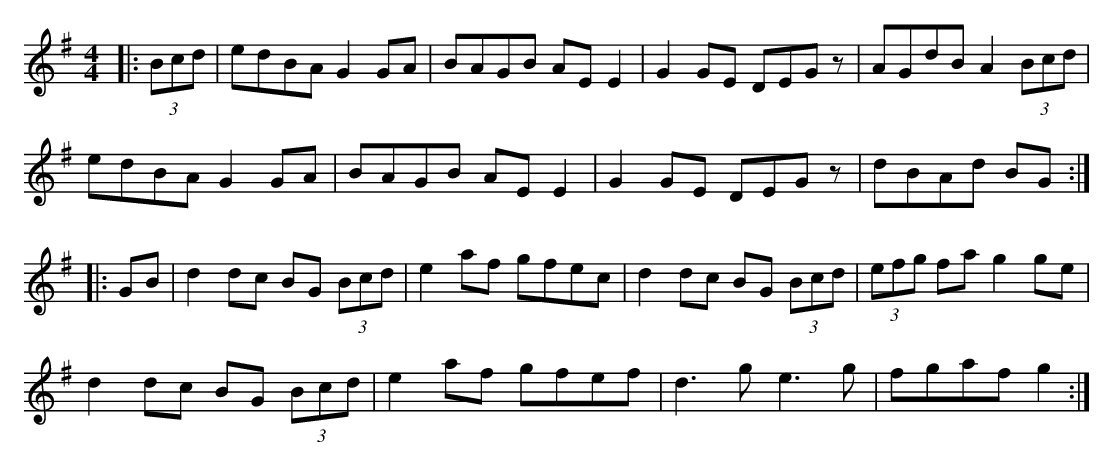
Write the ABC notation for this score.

X:1
M:4/4
K:G
|:(3Bcd|edBA G2GA|BAGB AEE2|G2GE DEGz|AGdB A2 (3Bcd|
edBA G2GA|BAGB AEE2|G2GE DEGz|dBAd BG:|
|:GB|d2dc BG (3Bcd|e2 af gfec|d2dc BG (3Bcd|(3efg fa g2ge|
d2dc BG (3Bcd|e2af gfef|d3g e3g|fgaf g2:|
